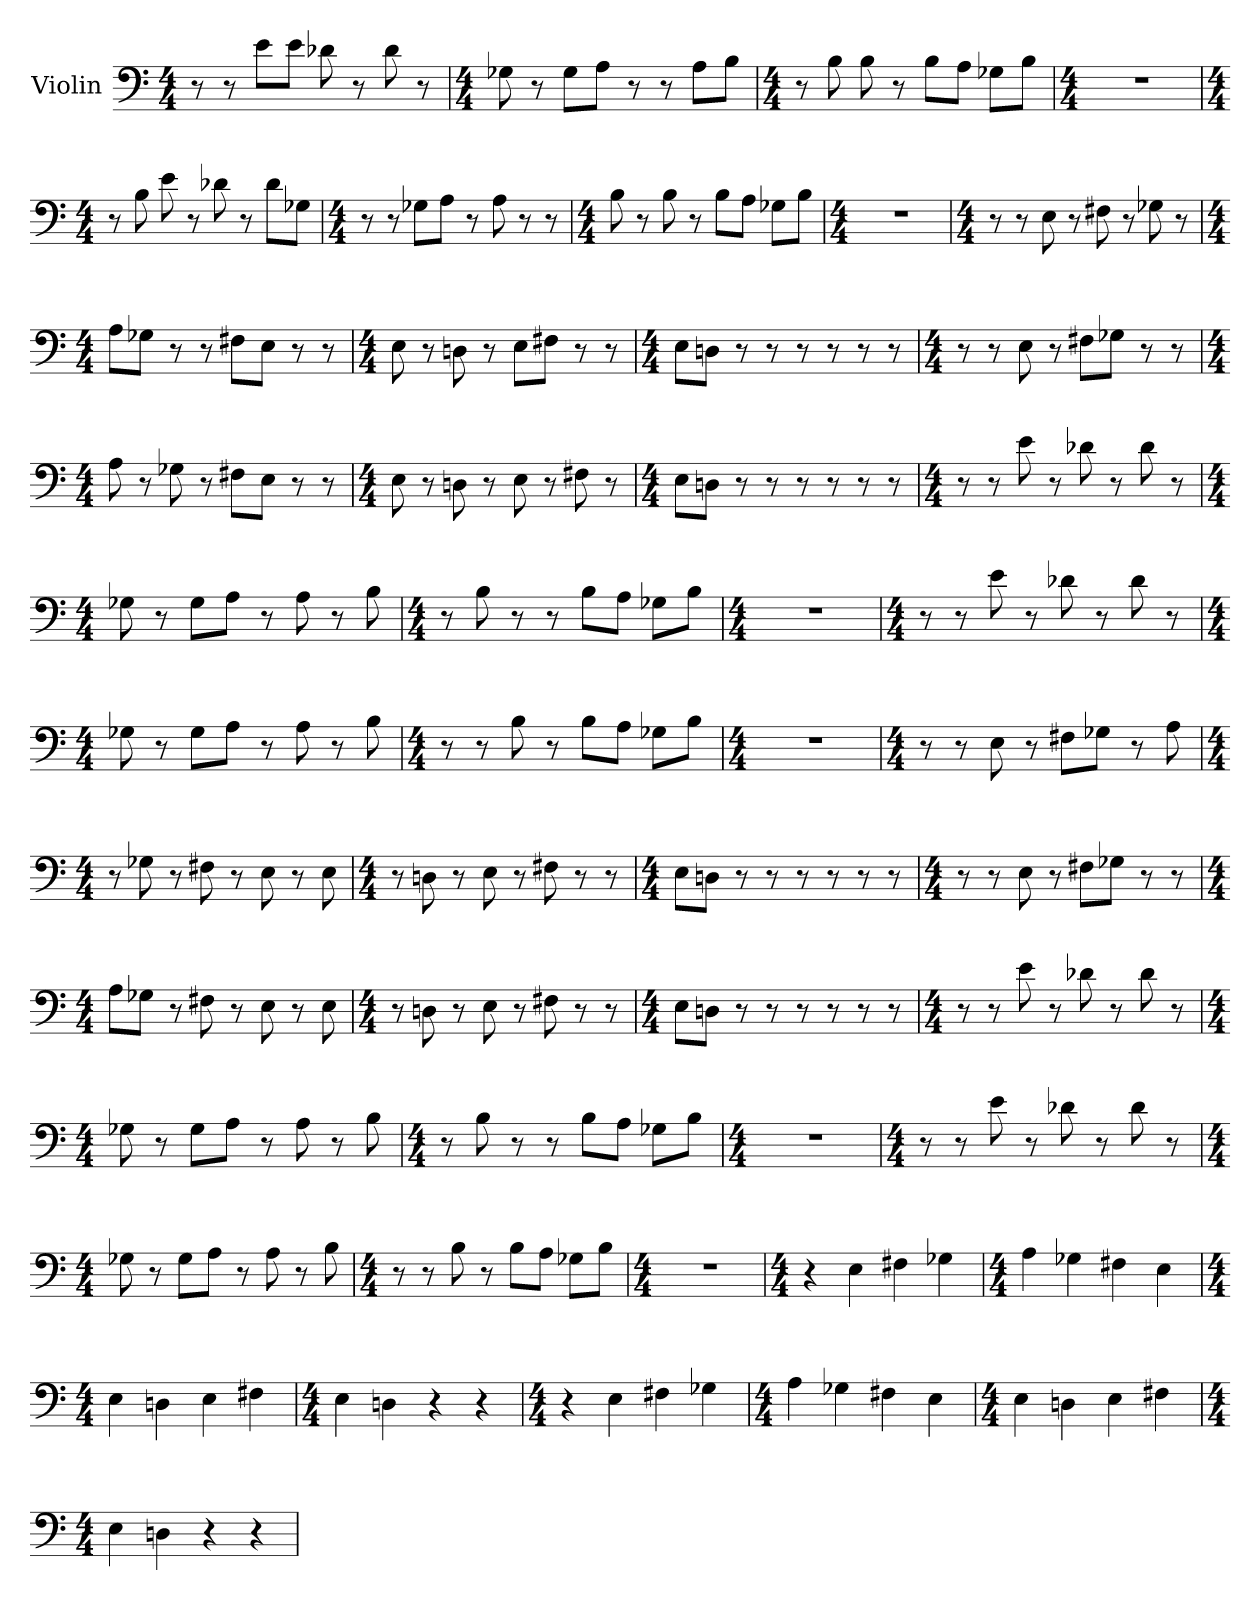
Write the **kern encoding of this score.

**kern
*part1
*staff1
*I"Violin
*I'Vln
*M4/4
=
8r
8r
8eL
8eJ
8d-X
8r
8d-
8r
=
*M4/4
8G-X
8r
8G-L
8AJ
8r
8r
8AL
8BJ
=
*M4/4
8r
8B
8B
8r
8BL
8AJ
8G-XL
8BJ
=
*M4/4
1r
=
*M4/4
8r
8B
8e
8r
8d-X
8r
8d-L
8G-XJ
=
*M4/4
8r
8r
8G-XL
8AJ
8r
8A
8r
8r
=
*M4/4
8B
8r
8B
8r
8BL
8AJ
8G-XL
8BJ
=
*M4/4
1r
=
*M4/4
8r
8r
8E
8r
8F#X
8r
8G-X
8r
=
*M4/4
8AL
8G-XJ
8r
8r
8F#XL
8EJ
8r
8r
=
*M4/4
8E
8r
8Dn
8r
8EL
8F#XJ
8r
8r
=
*M4/4
8EL
8DnJ
8r
8r
8r
8r
8r
8r
=
*M4/4
8r
8r
8E
8r
8F#XL
8G-XJ
8r
8r
=
*M4/4
8A
8r
8G-X
8r
8F#XL
8EJ
8r
8r
=
*M4/4
8E
8r
8Dn
8r
8E
8r
8F#X
8r
=
*M4/4
8EL
8DnJ
8r
8r
8r
8r
8r
8r
=
*M4/4
8r
8r
8e
8r
8d-X
8r
8d-
8r
=
*M4/4
8G-X
8r
8G-L
8AJ
8r
8A
8r
8B
=
*M4/4
8r
8B
8r
8r
8BL
8AJ
8G-XL
8BJ
=
*M4/4
1r
=
*M4/4
8r
8r
8e
8r
8d-X
8r
8d-
8r
=
*M4/4
8G-X
8r
8G-L
8AJ
8r
8A
8r
8B
=
*M4/4
8r
8r
8B
8r
8BL
8AJ
8G-XL
8BJ
=
*M4/4
1r
=
*M4/4
8r
8r
8E
8r
8F#XL
8G-XJ
8r
8A
=
*M4/4
8r
8G-X
8r
8F#X
8r
8E
8r
8E
=
*M4/4
8r
8Dn
8r
8E
8r
8F#X
8r
8r
=
*M4/4
8EL
8DnJ
8r
8r
8r
8r
8r
8r
=
*M4/4
8r
8r
8E
8r
8F#XL
8G-XJ
8r
8r
=
*M4/4
8AL
8G-XJ
8r
8F#X
8r
8E
8r
8E
=
*M4/4
8r
8Dn
8r
8E
8r
8F#X
8r
8r
=
*M4/4
8EL
8DnJ
8r
8r
8r
8r
8r
8r
=
*M4/4
8r
8r
8e
8r
8d-X
8r
8d-
8r
=
*M4/4
8G-X
8r
8G-L
8AJ
8r
8A
8r
8B
=
*M4/4
8r
8B
8r
8r
8BL
8AJ
8G-XL
8BJ
=
*M4/4
1r
=
*M4/4
8r
8r
8e
8r
8d-X
8r
8d-
8r
=
*M4/4
8G-X
8r
8G-L
8AJ
8r
8A
8r
8B
=
*M4/4
8r
8r
8B
8r
8BL
8AJ
8G-XL
8BJ
=
*M4/4
1r
=
*M4/4
4r
4E
4F#X
4G-X
=
*M4/4
4A
4G-X
4F#X
4E
=
*M4/4
4E
4Dn
4E
4F#X
=
*M4/4
4E
4Dn
4r
4r
=
*M4/4
4r
4E
4F#X
4G-X
=
*M4/4
4A
4G-X
4F#X
4E
=
*M4/4
4E
4Dn
4E
4F#X
=
*M4/4
4E
4Dn
4r
4r
=
*-
